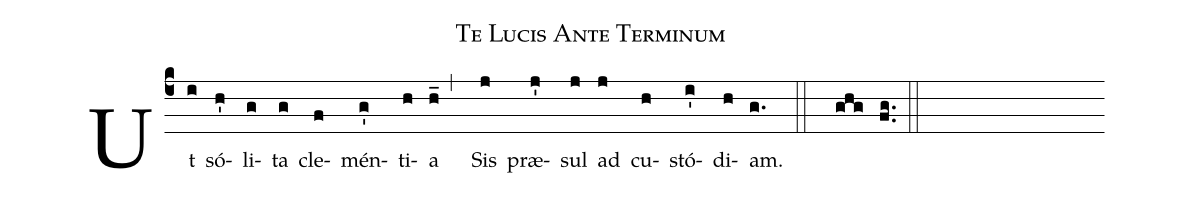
name: Te Lucis Ante Terminum;
def-m1: \grealign;
%%
(c4)
Ut([em1]i) só-([em1]h') li-([em1]g) ta([em1]g) cle-([em1]f) mén-([em1]g') ti-([em1]h) a([em1]h_) ([em1],)
Sis([em1]j) præ-([em1]j') sul([em1]j) ad([em1]j) cu-([em1]h) stó-([em1]i') di-([em1]h) am.([em1]g.) ([em1]::)

([em1]ghg)([em1]fg..) (::)
